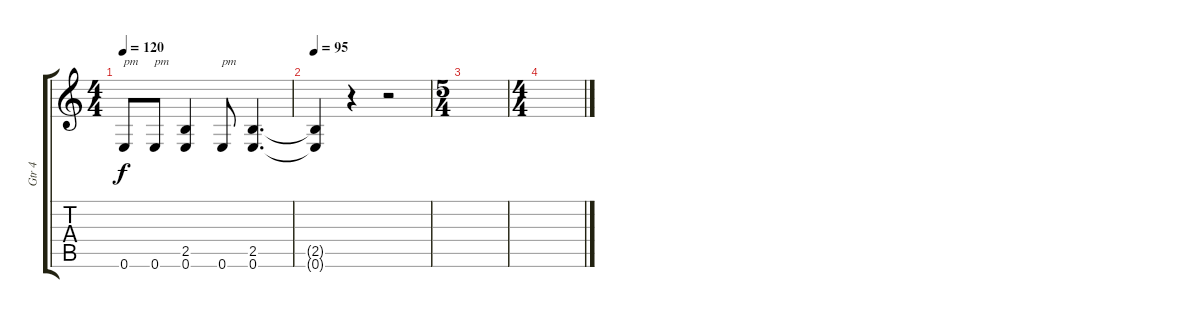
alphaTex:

\track ("Gtr 4" "Gtr 4") {instrument distortionguitar}
\staff {score tabs}
\tuning (E4 B3 G3 D3 A2 E2) {hide}
\ts (4 4)
\tempo 120
\clef g2
\ks c
0.6.8{txt "pm" dy f} 0.6.8{txt "pm"} (2.5 0.6).4 0.6.8{txt "pm"} (2.5 0.6).4{d} |
\tempo 95
(2.5{t} 0.6{t}).4 r.4 r.2 |
\ts (5 4)
|
\ts (4 4)
